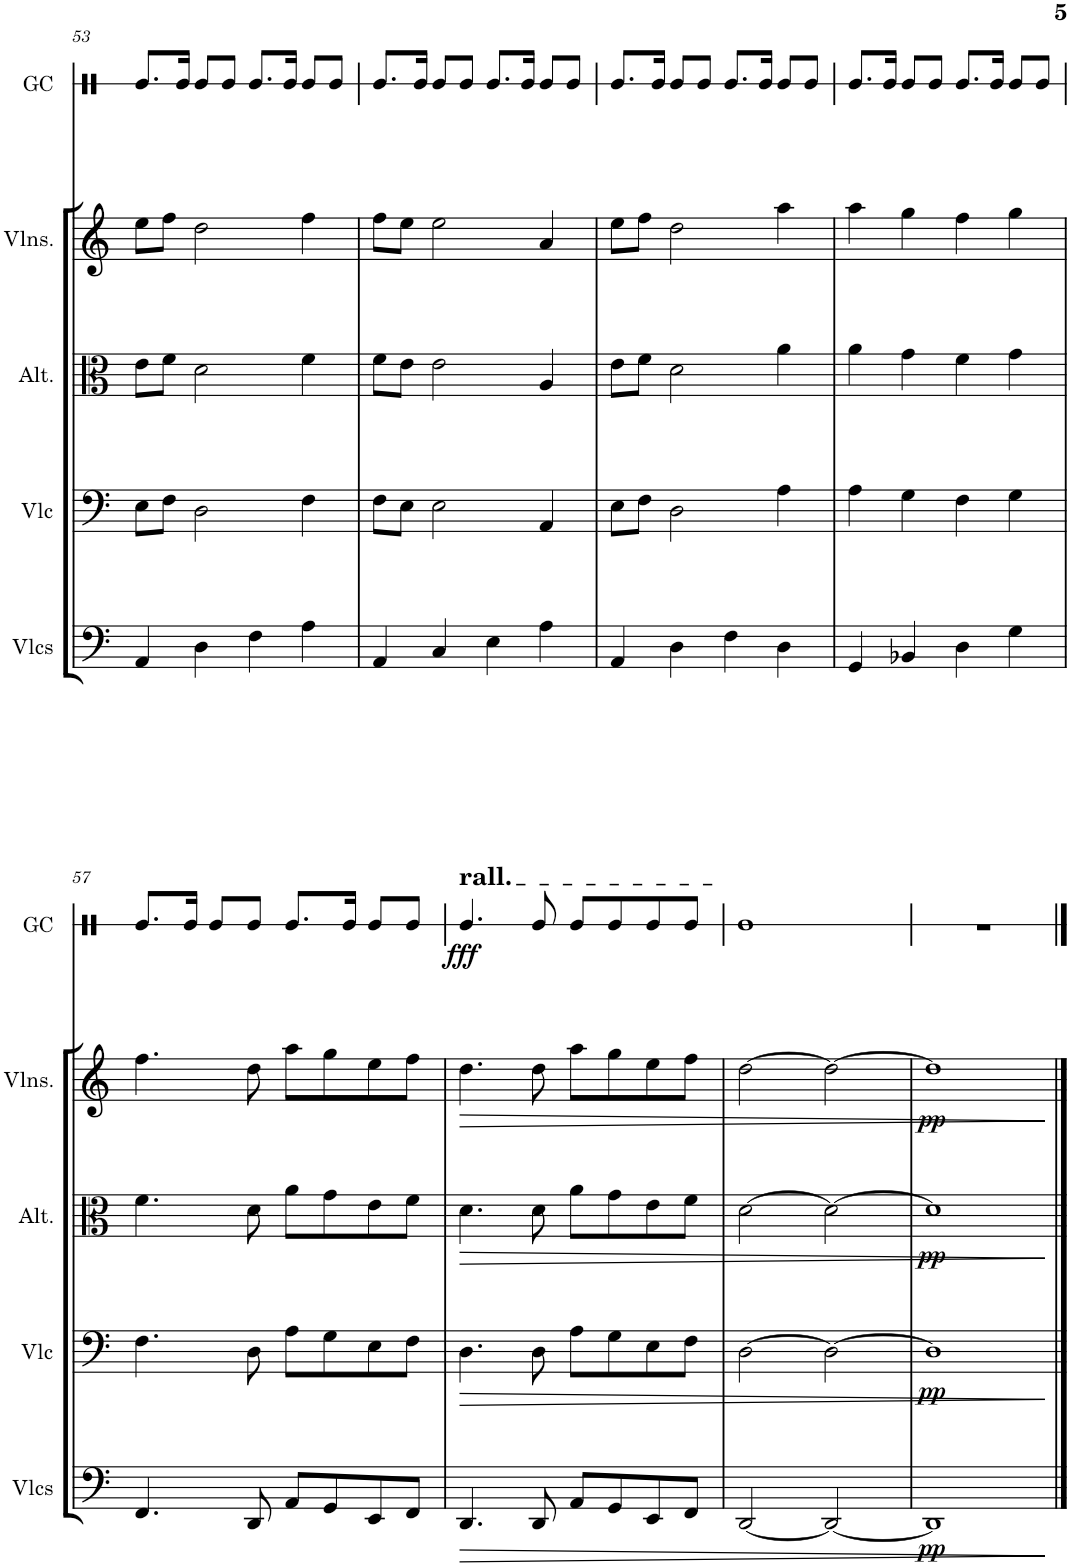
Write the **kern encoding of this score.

**kern	**dynam	**kern	**dynam	**kern	**dynam	**kern	**dynam	**kern	**dynam
*part5	*part5	*part4	*part4	*part3	*part3	*part2	*part2	*part1	*part1
*staff5	*staff5	*staff4	*staff4	*staff3	*staff3	*staff2	*staff2	*staff1	*staff1
*I"Violoncelles	*	*I"Violoncelle	*	*I"Alto	*	*I"Violons	*	*I"Grosse caisse	*
*I'Vlcs	*	*I'Vlc	*	*I'Alt.	*	*I'Vlns.	*	*I'GC	*
!!LO:PB:g=z
*clefF4	*	*clefF4	*	*clefC3	*	*clefG2	*	*clefX	*
*k[]	*	*k[]	*	*k[]	*	*k[]	*	*k[]	*
*M4/4	*	*M4/4	*	*M4/4	*	*M4/4	*	*M4/4	*
=53	=53	=53	=53	=53	=53	=53	=53	=53	=53
4AA/	.	8E\L	.	8e\L	.	8ee\L	.	8.Re/L	.
.	.	8F\J	.	8f\J	.	8ff\J	.	.	.
.	.	.	.	.	.	.	.	16Re/Jk	.
4D\	.	2D\	.	2d\	.	2dd\	.	8Re/L	.
.	.	.	.	.	.	.	.	8Re/J	.
4F\	.	.	.	.	.	.	.	8.Re/L	.
.	.	.	.	.	.	.	.	16Re/Jk	.
4A\	.	4F\	.	4f\	.	4ff\	.	8Re/L	.
.	.	.	.	.	.	.	.	8Re/J	.
=54	=54	=54	=54	=54	=54	=54	=54	=54	=54
4AA/	.	8F\L	.	8f\L	.	8ff\L	.	8.Re/L	.
.	.	8E\J	.	8e\J	.	8ee\J	.	.	.
.	.	.	.	.	.	.	.	16Re/Jk	.
4C/	.	2E\	.	2e\	.	2ee\	.	8Re/L	.
.	.	.	.	.	.	.	.	8Re/J	.
4E\	.	.	.	.	.	.	.	8.Re/L	.
.	.	.	.	.	.	.	.	16Re/Jk	.
4A\	.	4AA/	.	4A/	.	4a/	.	8Re/L	.
.	.	.	.	.	.	.	.	8Re/J	.
=55	=55	=55	=55	=55	=55	=55	=55	=55	=55
4AA/	.	8E\L	.	8e\L	.	8ee\L	.	8.Re/L	.
.	.	8F\J	.	8f\J	.	8ff\J	.	.	.
.	.	.	.	.	.	.	.	16Re/Jk	.
4D\	.	2D\	.	2d\	.	2dd\	.	8Re/L	.
.	.	.	.	.	.	.	.	8Re/J	.
4F\	.	.	.	.	.	.	.	8.Re/L	.
.	.	.	.	.	.	.	.	16Re/Jk	.
4D\	.	4A\	.	4a\	.	4aa\	.	8Re/L	.
.	.	.	.	.	.	.	.	8Re/J	.
=56	=56	=56	=56	=56	=56	=56	=56	=56	=56
4GG/	.	4A\	.	4a\	.	4aa\	.	8.Re/L	.
.	.	.	.	.	.	.	.	16Re/Jk	.
4BB-X/	.	4G\	.	4g\	.	4gg\	.	8Re/L	.
.	.	.	.	.	.	.	.	8Re/J	.
4D\	.	4F\	.	4f\	.	4ff\	.	8.Re/L	.
.	.	.	.	.	.	.	.	16Re/Jk	.
4G\	.	4G\	.	4g\	.	4gg\	.	8Re/L	.
.	.	.	.	.	.	.	.	8Re/J	.
!!LO:LB:g=z
=57	=57	=57	=57	=57	=57	=57	=57	=57	=57
4.FF/	.	4.F\	.	4.f\	.	4.ff\	.	8.Re/L	.
.	.	.	.	.	.	.	.	16Re/Jk	.
.	.	.	.	.	.	.	.	8Re/L	.
8DD/	.	8D\	.	8d\	.	8dd\	.	8Re/J	.
8AA/L	.	8A\L	.	8a\L	.	8aa\L	.	8.Re/L	.
8GG/	.	8G\	.	8g\	.	8gg\	.	.	.
.	.	.	.	.	.	.	.	16Re/Jk	.
8EE/	.	8E\	.	8e\	.	8ee\	.	8Re/L	.
8FF/J	.	8F\J	.	8f\J	.	8ff\J	.	8Re/J	.
=58	=58	=58	=58	=58	=58	=58	=58	=58	=58
!	!	!	!	!	!	!	!	!LO:TX:a:t=rall.	!
!	!LO:HP:b	!	!LO:HP:b	!	!LO:HP:b	!	!LO:HP:b	!	!LO:DY:b
4.DD/	>	4.D\	>	4.d\	>	4.dd\	>	4.Re/	fff
8DD/	.	8D\	.	8d\	.	8dd\	.	8Re/	.
8AA/L	.	8A\L	.	8a\L	.	8aa\L	.	8Re/L	.
8GG/	.	8G\	.	8g\	.	8gg\	.	8Re/	.
8EE/	.	8E\	.	8e\	.	8ee\	.	8Re/	.
8FF/J	.	8F\J	.	8f\J	.	8ff\J	.	8Re/J	.
=59	=59	=59	=59	=59	=59	=59	=59	=59	=59
[2DD/	.	[2D\	.	[2d\	.	[2dd\	.	1Re	.
2DD/_	.	2D\_	.	2d\_	.	2dd\_	.	.	.
=60	=60	=60	=60	=60	=60	=60	=60	=60	=60
!	!LO:DY:b	!	!LO:DY:b	!	!LO:DY:b	!	!LO:DY:b	!	!
1DD]	pp	1D]	pp	1d]	pp	1dd]	pp	1r	.
.	]	.	]	.	]	.	]	.	.
==	==	==	==	==	==	==	==	==	==
*-	*-	*-	*-	*-	*-	*-	*-	*-	*-
